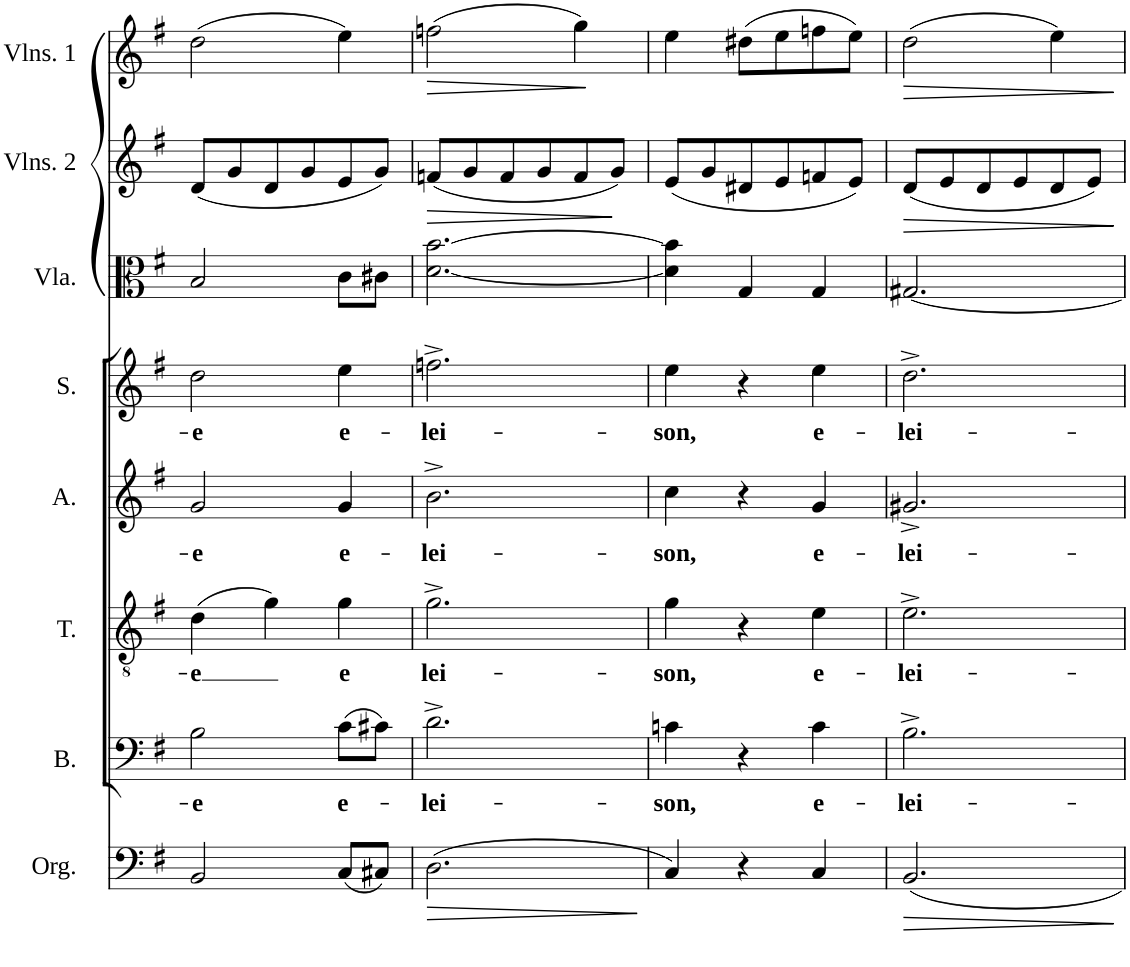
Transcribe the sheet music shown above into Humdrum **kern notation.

**kern	**dynam	**kern	**text	**kern	**text	**kern	**text	**kern	**text	**kern	**kern	**dynam	**kern	**dynam
*part8	*part8	*part7	*part7	*part6	*part6	*part5	*part5	*part4	*part4	*part3	*part2	*part2	*part1	*part1
*staff8	*staff8	*staff7	*staff7	*staff6	*staff6	*staff5	*staff5	*staff4	*staff4	*staff3	*staff2	*staff2	*staff1	*staff1
*I"Organ	*	*I"Bass	*	*I"Tenor	*	*I"Alto	*	*I"Soprano	*	*I"Viola	*I"Violins 2	*	*I"Violins 1	*
*I'Org.	*	*I'B.	*	*I'T.	*	*I'A.	*	*I'S.	*	*I'Vla.	*I'Vlns. 2	*	*I'Vlns. 1	*
!!LO:PB:g=z
*clefF4	*	*clefF4	*	*clefGv2	*	*clefG2	*	*clefG2	*	*clefC3	*clefG2	*	*clefG2	*
*k[f#]	*	*k[f#]	*	*k[f#]	*	*k[f#]	*	*k[f#]	*	*k[f#]	*k[f#]	*	*k[f#]	*
*M3/4	*	*M3/4	*	*M3/4	*	*M3/4	*	*M3/4	*	*M3/4	*M3/4	*	*M3/4	*
=21	=21	=21	=21	=21	=21	=21	=21	=21	=21	=21	=21	=21	=21	=21
!	!	!	!LO:LY:b	!	!LO:LY:b	!	!LO:LY:b	!	!LO:LY:b	!	!	!	!	!
2BB/	.	2B\	-e	(4d\	-e	2g/	-e	2dd\	-e	2B/	(8d/L	.	(2dd\	.
.	.	.	.	.	.	.	.	.	.	.	8g/	.	.	.
.	.	.	.	4g\)	.	.	.	.	.	.	8d/	.	.	.
.	.	.	.	.	.	.	.	.	.	.	8g/	.	.	.
!	!	!	!LO:LY:b	!	!LO:LY:b	!	!LO:LY:b	!	!LO:LY:b	!	!	!	!	!
(8C/L	.	(8c\L	e-	4g\	e	4g/	e-	4ee\	e-	8c\L	8e/	.	4ee\)	.
8C#X/J)	.	8c#X\J)	.	.	.	.	.	.	.	8c#X\J	8g/J)	.	.	.
=22	=22	=22	=22	=22	=22	=22	=22	=22	=22	=22	=22	=22	=22	=22
!	!LO:HP:b	!	!LO:LY:b	!	!LO:LY:b	!	!LO:LY:b	!	!LO:LY:b	!	!	!LO:HP:b	!	!LO:HP:b
(2.D\	>	2.d^\	-lei-	2.g^\	-lei-	2.b^\	-lei-	2.ffn^\	-lei-	[2.d\ [2.b\	(8fn/L	>	(2ffn\	>
.	.	.	.	.	.	.	.	.	.	.	8g/	.	.	.
.	.	.	.	.	.	.	.	.	.	.	8f/	.	.	.
.	.	.	.	.	.	.	.	.	.	.	8g/	.	.	.
.	.	.	.	.	.	.	.	.	.	.	8f/	.	4gg\)	.
.	.	.	.	.	.	.	.	.	.	.	8g/J)	.	.	.
.	]	.	.	.	.	.	.	.	.	.	.	]	.	]
=23	=23	=23	=23	=23	=23	=23	=23	=23	=23	=23	=23	=23	=23	=23
!	!	!	!LO:LY:b	!	!LO:LY:b	!	!LO:LY:b	!	!LO:LY:b	!	!	!	!	!
4C/)	.	4cn\	-son,	4g\	-son,	4cc\	-son,	4ee\	-son,	4d\] 4b\]	(8e/L	.	4ee\	.
.	.	.	.	.	.	.	.	.	.	.	8g/	.	.	.
4r	.	4r	.	4r	.	4r	.	4r	.	4G/	8d#X/	.	(8dd#X\L	.
.	.	.	.	.	.	.	.	.	.	.	8e/	.	8ee\	.
!	!	!	!LO:LY:b	!	!LO:LY:b	!	!LO:LY:b	!	!LO:LY:b	!	!	!	!	!
4C/	.	4c\	e-	4e\	e-	4g/	e-	4ee\	e-	4G/	8fn/	.	8ffn\	.
.	.	.	.	.	.	.	.	.	.	.	8e/J)	.	8ee\J)	.
=24	=24	=24	=24	=24	=24	=24	=24	=24	=24	=24	=24	=24	=24	=24
!	!LO:HP:b	!	!LO:LY:b	!	!LO:LY:b	!	!LO:LY:b	!	!LO:LY:b	!	!	!LO:HP:b	!	!LO:HP:b
2.BB/	>	2.B^\	-lei-	2.e^\	-lei-	2.g#X^/	-lei-	2.dd^\	-lei-	[2.G#X/	(8d/L	>	(2dd\	>
.	.	.	.	.	.	.	.	.	.	.	8e/	.	.	.
.	.	.	.	.	.	.	.	.	.	.	8d/	.	.	.
.	.	.	.	.	.	.	.	.	.	.	8e/	.	.	.
.	.	.	.	.	.	.	.	.	.	.	8d/	.	4ee\)	.
.	.	.	.	.	.	.	.	.	.	.	8e/J)	.	.	.
.	]	.	.	.	.	.	.	.	.	.	.	]	.	]
=	=	=	=	=	=	=	=	=	=	=	=	=	=	=
*-	*-	*-	*-	*-	*-	*-	*-	*-	*-	*-	*-	*-	*-	*-
